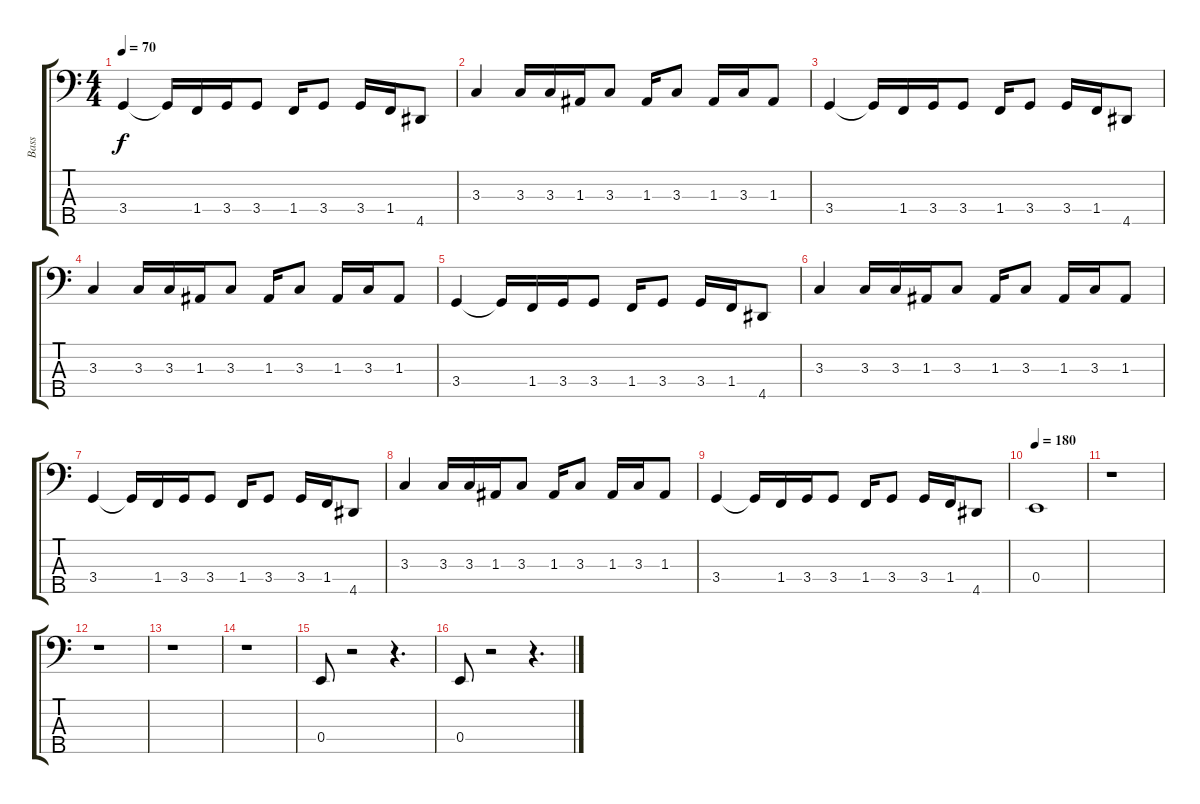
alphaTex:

\track ("Bass" "Bass") {instrument electricbasspick}
\staff {score tabs}
\tuning (G2 D2 A1 E1 B0) {hide}
\ts (4 4)
\tempo 70
\clef f4
\ks c
3.4.4{dy f} 3.4{t}.16 1.4.16 3.4.16 3.4.8 1.4.16 3.4.8 3.4.16 1.4.16 4.5.8 |
3.3.4 3.3.16 3.3.16 1.3.16 3.3.8 1.3.16 3.3.8 1.3.16 3.3.16 1.3.8 |
3.4.4 3.4{t}.16 1.4.16 3.4.16 3.4.8 1.4.16 3.4.8 3.4.16 1.4.16 4.5.8 |
3.3.4 3.3.16 3.3.16 1.3.16 3.3.8 1.3.16 3.3.8 1.3.16 3.3.16 1.3.8 |
3.4.4 3.4{t}.16 1.4.16 3.4.16 3.4.8 1.4.16 3.4.8 3.4.16 1.4.16 4.5.8 |
3.3.4 3.3.16 3.3.16 1.3.16 3.3.8 1.3.16 3.3.8 1.3.16 3.3.16 1.3.8 |
3.4.4 3.4{t}.16 1.4.16 3.4.16 3.4.8 1.4.16 3.4.8 3.4.16 1.4.16 4.5.8 |
3.3.4 3.3.16 3.3.16 1.3.16 3.3.8 1.3.16 3.3.8 1.3.16 3.3.16 1.3.8 |
3.4.4 3.4{t}.16 1.4.16 3.4.16 3.4.8 1.4.16 3.4.8 3.4.16 1.4.16 4.5.8 |
\tempo 180
0.4.1 |
r.1 |
r.1 |
r.1 |
r.1 |
0.4.8 r.2 r.4{d} |
0.4.8 r.2 r.4{d}
